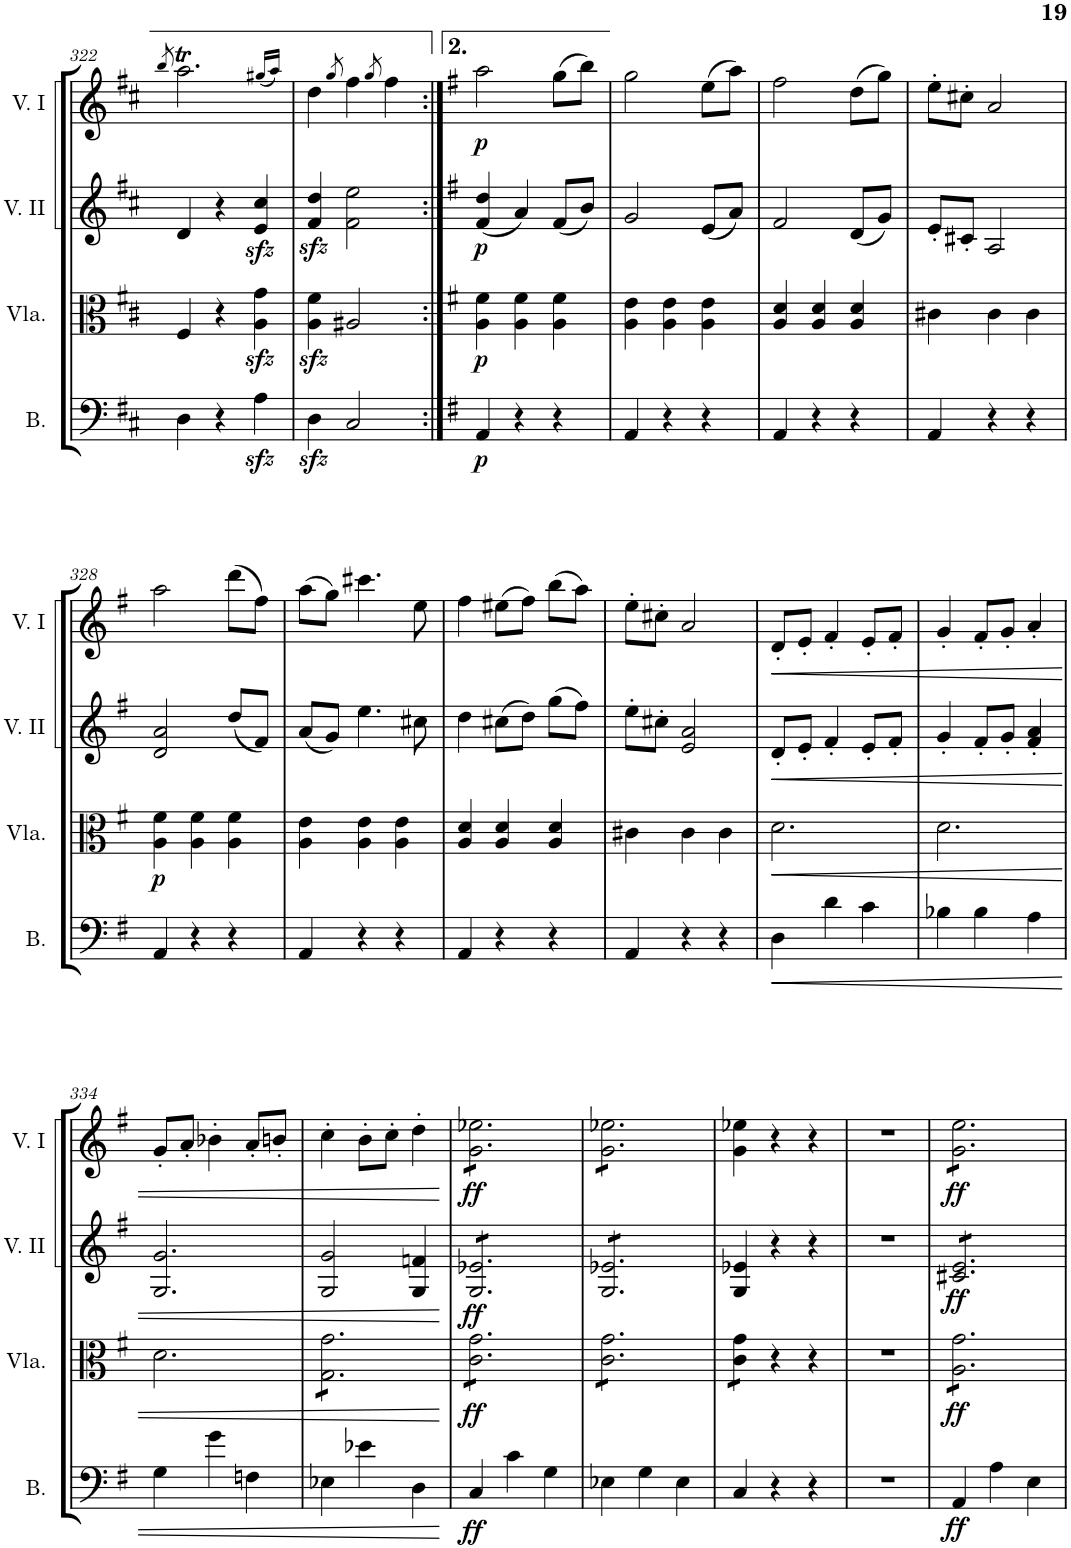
**kern	**dynam	**kern	**dynam	**kern	**dynam	**kern	**dynam
*part4	*part4	*part3	*part3	*part2	*part2	*part1	*part1
*staff4	*staff4	*staff3	*staff3	*staff2	*staff2	*staff1	*staff1
*I"Bassi	*	*I"Viola	*	*I"Violino II.	*	*I"Violino I	*
*I'B.	*	*I'Vla.	*	*I'V. II	*	*I'V. I	*
!!LO:PB:g=z
*clefF4	*	*clefC3	*	*clefG2	*	*clefG2	*
*k[f#c#]	*	*k[f#c#]	*	*k[f#c#]	*	*k[f#c#]	*
*M3/4	*	*M3/4	*	*M3/4	*	*M3/4	*
=322	=322	=322	=322	=322	=322	=322	=322
.	.	.	.	.	.	8qbb/	.
4D\	.	4F#/	.	4d/	.	2.aaT\	.
4r	.	4r	.	4r	.	.	.
4Azz<\	.	4A\zz< 4g\zz<	.	4e/zz< 4cc#/zz<	.	.	.
.	.	.	.	.	.	(16qgg#X/LL	.
.	.	.	.	.	.	16qaa/JJ)	.
=323	=323	=323	=323	=323	=323	=323	=323
4Dzz<\	.	4A\zz< 4f#\zz<	.	4f#/zz< 4dd/zz<	.	4dd\	.
.	.	.	.	.	.	8qgg/	.
2C#/	.	2A#X/	.	2f#\ 2ee\	.	4ff#\	.
.	.	.	.	.	.	8qgg/	.
.	.	.	.	.	.	4ff#\	.
=324:|!	=324:|!	=324:|!	=324:|!	=324:|!	=324:|!	=324:|!	=324:|!
*k[f#]	*	*k[f#]	*	*k[f#]	*	*k[f#]	*
!	!LO:DY:b	!	!LO:DY:b	!	!LO:DY:b	!	!LO:DY:b
4AA/	p	4A\ 4f#\	p	(4f#/ 4dd/	p	2aa\	p
4r	.	4A\ 4f#\	.	4a/)	.	.	.
4r	.	4A\ 4f#\	.	(8f#/L	.	(8gg\L	.
.	.	.	.	8b/J)	.	8bb\J)	.
=325	=325	=325	=325	=325	=325	=325	=325
4AA/	.	4A\ 4e\	.	2g/	.	2gg\	.
4r	.	4A\ 4e\	.	.	.	.	.
4r	.	4A\ 4e\	.	(8e/L	.	(8ee\L	.
.	.	.	.	8a/J)	.	8aa\J)	.
=326	=326	=326	=326	=326	=326	=326	=326
4AA/	.	4A/ 4d/	.	2f#/	.	2ff#\	.
4r	.	4A/ 4d/	.	.	.	.	.
4r	.	4A/ 4d/	.	(8d/L	.	(8dd\L	.
.	.	.	.	8g/J)	.	8gg\J)	.
=327	=327	=327	=327	=327	=327	=327	=327
4AA/	.	4c#X\	.	8e'/L	.	8ee'\L	.
.	.	.	.	8c#X'/J	.	8cc#X'\J	.
4r	.	4c#\	.	2A/	.	2a/	.
4r	.	4c#\	.	.	.	.	.
!!LO:LB:g=z
=328	=328	=328	=328	=328	=328	=328	=328
!	!	!	!LO:DY:b	!	!	!	!
4AA/	.	4A\ 4f#\	p	2d/ 2a/	.	2aa\	.
4r	.	4A\ 4f#\	.	.	.	.	.
4r	.	4A\ 4f#\	.	(8dd/L	.	(8ddd\L	.
.	.	.	.	8f#/J)	.	8ff#\J)	.
=329	=329	=329	=329	=329	=329	=329	=329
4AA/	.	4A\ 4e\	.	(8a/L	.	(8aa\L	.
.	.	.	.	8g/J)	.	8gg\J)	.
4r	.	4A\ 4e\	.	4.ee\	.	4.ccc#X\	.
4r	.	4A\ 4e\	.	.	.	.	.
.	.	.	.	8cc#X\	.	8ee\	.
=330	=330	=330	=330	=330	=330	=330	=330
4AA/	.	4A/ 4d/	.	4dd\	.	4ff#\	.
4r	.	4A/ 4d/	.	(8cc#X\L	.	(8ee#X\L	.
.	.	.	.	8dd\J)	.	8ff#\J)	.
4r	.	4A/ 4d/	.	(8gg\L	.	(8bb\L	.
.	.	.	.	8ff#\J)	.	8aa\J)	.
=331	=331	=331	=331	=331	=331	=331	=331
4AA/	.	4c#X\	.	8ee'\L	.	8ee'\L	.
.	.	.	.	8cc#X'\J	.	8cc#X'\J	.
4r	.	4c#\	.	2e/ 2a/	.	2a/	.
4r	.	4c#\	.	.	.	.	.
=332	=332	=332	=332	=332	=332	=332	=332
!	!LO:HP:b	!	!LO:HP:b	!	!LO:HP:b	!	!LO:HP:b
4D\	<	2.d\	<	8d'/L	<	8d'/L	<
.	.	.	.	8e'/J	.	8e'/J	.
4d\	.	.	.	4f#'/	.	4f#'/	.
4c\	.	.	.	8e'/L	.	8e'/L	.
.	.	.	.	8f#'/J	.	8f#'/J	.
=333	=333	=333	=333	=333	=333	=333	=333
4B-X\	.	2.d\	.	4g'/	.	4g'/	.
4B-\	.	.	.	8f#'/L	.	8f#'/L	.
.	.	.	.	8g'/J	.	8g'/J	.
4A\	.	.	.	4f#/' 4a/'	.	4a'/	.
!!LO:LB:g=z
=334	=334	=334	=334	=334	=334	=334	=334
4G\	.	2.d\	.	2.G/ 2.g/	.	8g'/L	.
.	.	.	.	.	.	8a'/J	.
4g\	.	.	.	.	.	4b-X'\	.
4Fn\	.	.	.	.	.	8a'/L	.
.	.	.	.	.	.	8bn'/J	.
=335	=335	=335	=335	=335	=335	=335	=335
*	*	*tremolo	*	*	*	*	*
4E-X\	.	8G\ 8g\L	.	2G/ 2g/	.	4cc'\	.
.	.	8G\ 8g\	.	.	.	.	.
4e-X\	.	8G\ 8g\	.	.	.	8b'\L	.
.	.	8G\ 8g\	.	.	.	8cc'\J	.
4D\	.	8G\ 8g\	.	4G/ 4fn/	.	4dd'\	.
.	.	8G\ 8g\J	.	.	.	.	.
.	[	.	[	.	[	.	[
=336	=336	=336	=336	=336	=336	=336	=336
!	!LO:DY:b	!	!LO:DY:b	!	!LO:DY:b	!	!LO:DY:b
*	*	*	*	*tremolo	*	*	*
*	*	*	*	*	*	*tremolo	*
4C/	ff	8c\ 8g\L	ff	8G/ 8e-X/L	ff	8g\ 8ee-X\L	ff
.	.	8c\ 8g\	.	8G/ 8e-X/	.	8g\ 8ee-X\	.
4c\	.	8c\ 8g\	.	8G/ 8e-X/	.	8g\ 8ee-X\	.
.	.	8c\ 8g\	.	8G/ 8e-X/	.	8g\ 8ee-X\	.
4G\	.	8c\ 8g\	.	8G/ 8e-X/	.	8g\ 8ee-X\	.
.	.	8c\ 8g\J	.	8G/ 8e-X/J	.	8g\ 8ee-X\J	.
=337	=337	=337	=337	=337	=337	=337	=337
4E-X\	.	8c\ 8g\L	.	8G/ 8e-X/L	.	8g\ 8ee-X\L	.
.	.	8c\ 8g\	.	8G/ 8e-X/	.	8g\ 8ee-X\	.
4G\	.	8c\ 8g\	.	8G/ 8e-X/	.	8g\ 8ee-X\	.
.	.	8c\ 8g\	.	8G/ 8e-X/	.	8g\ 8ee-X\	.
4E-\	.	8c\ 8g\	.	8G/ 8e-X/	.	8g\ 8ee-X\	.
.	.	8c\ 8g\J	.	8G/ 8e-X/J	.	8g\ 8ee-X\J	.
*	*	*	*	*	*	*Xtremolo	*
*	*	*	*	*Xtremolo	*	*	*
=338	=338	=338	=338	=338	=338	=338	=338
4C/	.	8c\ 8g\L	.	4G/ 4e-X/	.	4g\ 4ee-X\	.
.	.	8c\ 8g\J	.	.	.	.	.
4r	.	4r	.	4r	.	4r	.
4r	.	4r	.	4r	.	4r	.
=339	=339	=339	=339	=339	=339	=339	=339
2.r	.	2.r	.	2.r	.	2.r	.
=340	=340	=340	=340	=340	=340	=340	=340
!	!LO:DY:b	!	!LO:DY:b	!	!LO:DY:b	!	!LO:DY:b
*	*	*	*	*tremolo	*	*	*
*	*	*	*	*	*	*tremolo	*
4AA/	ff	8A\ 8g\L	ff	8c#X/ 8e/L	ff	8g\ 8ee\L	ff
.	.	8A\ 8g\	.	8c#X/ 8e/	.	8g\ 8ee\	.
4A\	.	8A\ 8g\	.	8c#X/ 8e/	.	8g\ 8ee\	.
.	.	8A\ 8g\	.	8c#X/ 8e/	.	8g\ 8ee\	.
4E\	.	8A\ 8g\	.	8c#X/ 8e/	.	8g\ 8ee\	.
.	.	8A\ 8g\J	.	8c#X/ 8e/J	.	8g\ 8ee\J	.
*	*	*	*	*	*	*Xtremolo	*
*	*	*	*	*Xtremolo	*	*	*
*	*	*Xtremolo	*	*	*	*	*
=	=	=	=	=	=	=	=
*-	*-	*-	*-	*-	*-	*-	*-
